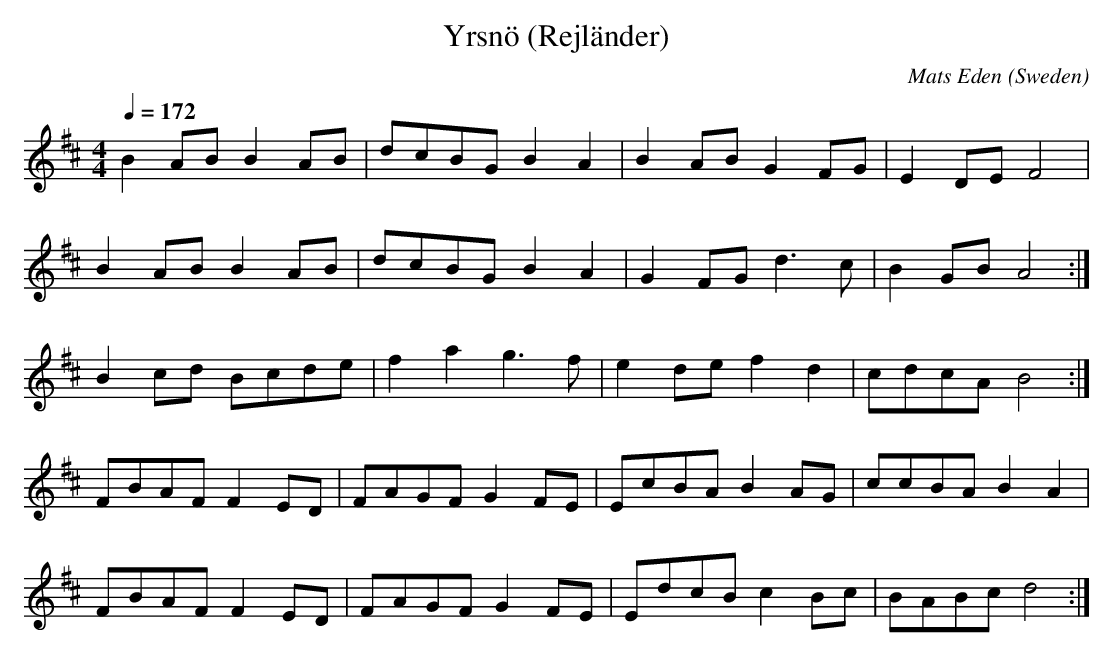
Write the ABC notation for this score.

X:1
T:Yrsnö (Rejländer)
C:Mats Eden
L:1/8
M:4/4
O:Sweden
Q:1/4=172
K:D major
B2AB B2AB | dcBG B2A2 | B2AB G2FG | E2DE F4 |
B2AB B2AB | dcBG B2A2 | G2FG d3c | B2GB A4 :|
B2cd Bcde | f2a2 g3f | e2de f2d2 | cdcA B4 :|
FBAF F2ED | FAGF G2FE | EcBA B2AG | ccBA B2A2|
FBAF F2ED | FAGF G2FE | EdcB c2Bc | BABc d4 :|
